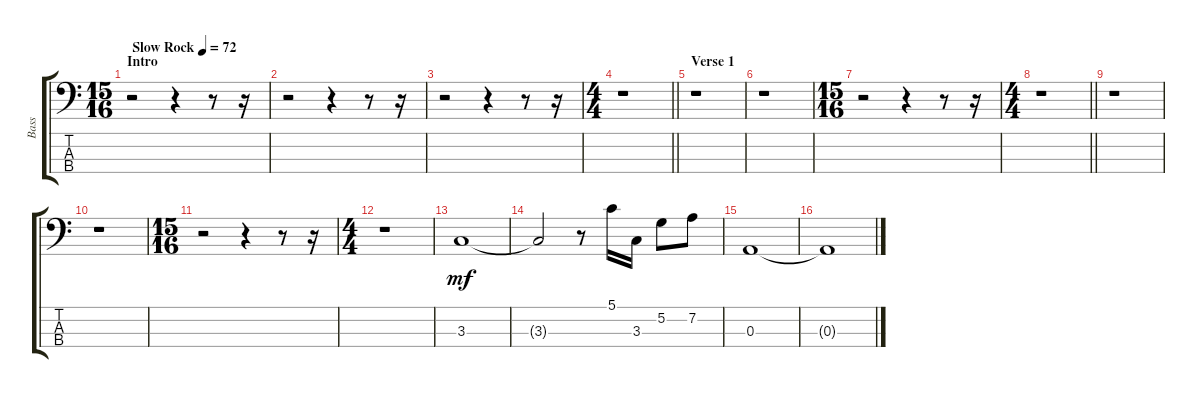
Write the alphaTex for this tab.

\track ("Bass" "Bass") {instrument electricbassfinger}
\staff {score tabs}
\tuning (G2 D2 A1 D1) {hide}
\ts (15 16)
\section ("" "Intro")
\tempo (72 "Slow Rock")
\clef f4
\ks c
r.2{dy mf instrument electricbassfinger} r.4 r.8 r.16 |
r.2 r.4 r.8 r.16 |
r.2 r.4 r.8 r.16 |
\ts (4 4)
\barLineRight lightlight
r.1 |
\section ("" "Verse 1")
r.1 |
r.1 |
\ts (15 16)
r.2 r.4 r.8 r.16 |
\ts (4 4)
\barLineRight lightlight
r.1 |
r.1 |
r.1 |
\ts (15 16)
r.2 r.4 r.8 r.16 |
\ts (4 4)
r.1 |
3.3.1 |
3.3{t}.2 r.8 5.1.16 3.3.16 5.2.8 7.2.8 |
0.3.1 |
0.3{t}.1
